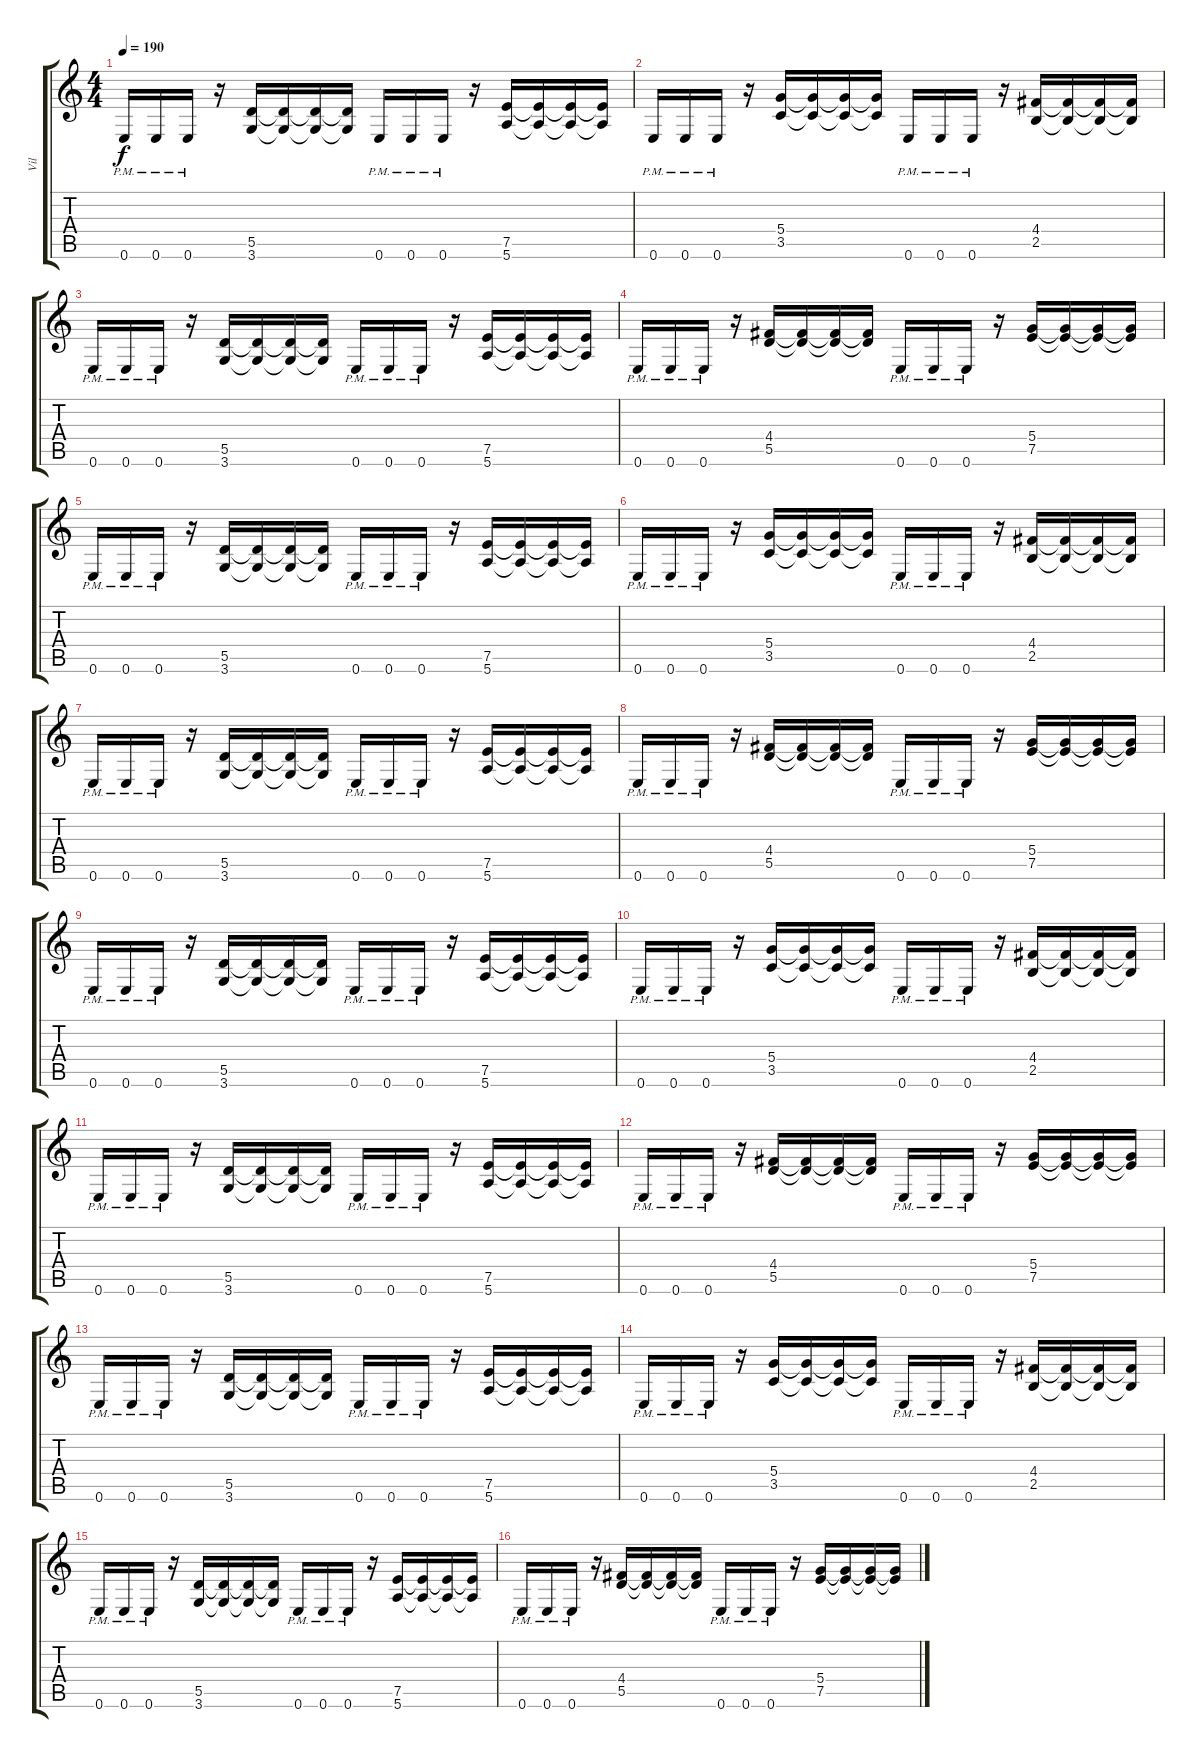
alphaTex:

\track ("Vil" "Vil") {instrument overdrivenguitar}
\staff {score tabs}
\tuning (E4 B3 G3 D3 A2 E2) {hide}
\ts (4 4)
\tempo 190
\clef g2
\ks c
0.6{pm}.16{dy f} 0.6{pm}.16 0.6{pm}.16 r.16 (5.5 3.6).16 (5.5{t} 3.6{t}).16 (5.5{t} 3.6{t}).16 (5.5{t} 3.6{t}).16 0.6{pm}.16 0.6{pm}.16 0.6{pm}.16 r.16 (7.5 5.6).16 (7.5{t} 5.6{t}).16 (7.5{t} 5.6{t}).16 (7.5{t} 5.6{t}).16 |
0.6{pm}.16 0.6{pm}.16 0.6{pm}.16 r.16 (5.4 3.5).16 (5.4{t} 3.5{t}).16 (5.4{t} 3.5{t}).16 (5.4{t} 3.5{t}).16 0.6{pm}.16 0.6{pm}.16 0.6{pm}.16 r.16 (4.4 2.5).16 (4.4{t} 2.5{t}).16 (4.4{t} 2.5{t}).16 (4.4{t} 2.5{t}).16 |
0.6{pm}.16 0.6{pm}.16 0.6{pm}.16 r.16 (5.5 3.6).16 (5.5{t} 3.6{t}).16 (5.5{t} 3.6{t}).16 (5.5{t} 3.6{t}).16 0.6{pm}.16 0.6{pm}.16 0.6{pm}.16 r.16 (7.5 5.6).16 (7.5{t} 5.6{t}).16 (7.5{t} 5.6{t}).16 (7.5{t} 5.6{t}).16 |
0.6{pm}.16 0.6{pm}.16 0.6{pm}.16 r.16 (4.4 5.5).16 (4.4{t} 5.5{t}).16 (4.4{t} 5.5{t}).16 (4.4{t} 5.5{t}).16 0.6{pm}.16 0.6{pm}.16 0.6{pm}.16 r.16 (5.4 7.5).16 (5.4{t} 7.5{t}).16 (5.4{t} 7.5{t}).16 (5.4{t} 7.5{t}).16 |
0.6{pm}.16 0.6{pm}.16 0.6{pm}.16 r.16 (5.5 3.6).16 (5.5{t} 3.6{t}).16 (5.5{t} 3.6{t}).16 (5.5{t} 3.6{t}).16 0.6{pm}.16 0.6{pm}.16 0.6{pm}.16 r.16 (7.5 5.6).16 (7.5{t} 5.6{t}).16 (7.5{t} 5.6{t}).16 (7.5{t} 5.6{t}).16 |
0.6{pm}.16 0.6{pm}.16 0.6{pm}.16 r.16 (5.4 3.5).16 (5.4{t} 3.5{t}).16 (5.4{t} 3.5{t}).16 (5.4{t} 3.5{t}).16 0.6{pm}.16 0.6{pm}.16 0.6{pm}.16 r.16 (4.4 2.5).16 (4.4{t} 2.5{t}).16 (4.4{t} 2.5{t}).16 (4.4{t} 2.5{t}).16 |
0.6{pm}.16 0.6{pm}.16 0.6{pm}.16 r.16 (5.5 3.6).16 (5.5{t} 3.6{t}).16 (5.5{t} 3.6{t}).16 (5.5{t} 3.6{t}).16 0.6{pm}.16 0.6{pm}.16 0.6{pm}.16 r.16 (7.5 5.6).16 (7.5{t} 5.6{t}).16 (7.5{t} 5.6{t}).16 (7.5{t} 5.6{t}).16 |
0.6{pm}.16 0.6{pm}.16 0.6{pm}.16 r.16 (4.4 5.5).16 (4.4{t} 5.5{t}).16 (4.4{t} 5.5{t}).16 (4.4{t} 5.5{t}).16 0.6{pm}.16 0.6{pm}.16 0.6{pm}.16 r.16 (5.4 7.5).16 (5.4{t} 7.5{t}).16 (5.4{t} 7.5{t}).16 (5.4{t} 7.5{t}).16 |
0.6{pm}.16 0.6{pm}.16 0.6{pm}.16 r.16 (5.5 3.6).16 (5.5{t} 3.6{t}).16 (5.5{t} 3.6{t}).16 (5.5{t} 3.6{t}).16 0.6{pm}.16 0.6{pm}.16 0.6{pm}.16 r.16 (7.5 5.6).16 (7.5{t} 5.6{t}).16 (7.5{t} 5.6{t}).16 (7.5{t} 5.6{t}).16 |
0.6{pm}.16 0.6{pm}.16 0.6{pm}.16 r.16 (5.4 3.5).16 (5.4{t} 3.5{t}).16 (5.4{t} 3.5{t}).16 (5.4{t} 3.5{t}).16 0.6{pm}.16 0.6{pm}.16 0.6{pm}.16 r.16 (4.4 2.5).16 (4.4{t} 2.5{t}).16 (4.4{t} 2.5{t}).16 (4.4{t} 2.5{t}).16 |
0.6{pm}.16 0.6{pm}.16 0.6{pm}.16 r.16 (5.5 3.6).16 (5.5{t} 3.6{t}).16 (5.5{t} 3.6{t}).16 (5.5{t} 3.6{t}).16 0.6{pm}.16 0.6{pm}.16 0.6{pm}.16 r.16 (7.5 5.6).16 (7.5{t} 5.6{t}).16 (7.5{t} 5.6{t}).16 (7.5{t} 5.6{t}).16 |
0.6{pm}.16 0.6{pm}.16 0.6{pm}.16 r.16 (4.4 5.5).16 (4.4{t} 5.5{t}).16 (4.4{t} 5.5{t}).16 (4.4{t} 5.5{t}).16 0.6{pm}.16 0.6{pm}.16 0.6{pm}.16 r.16 (5.4 7.5).16 (5.4{t} 7.5{t}).16 (5.4{t} 7.5{t}).16 (5.4{t} 7.5{t}).16 |
0.6{pm}.16 0.6{pm}.16 0.6{pm}.16 r.16 (5.5 3.6).16 (5.5{t} 3.6{t}).16 (5.5{t} 3.6{t}).16 (5.5{t} 3.6{t}).16 0.6{pm}.16 0.6{pm}.16 0.6{pm}.16 r.16 (7.5 5.6).16 (7.5{t} 5.6{t}).16 (7.5{t} 5.6{t}).16 (7.5{t} 5.6{t}).16 |
0.6{pm}.16 0.6{pm}.16 0.6{pm}.16 r.16 (5.4 3.5).16 (5.4{t} 3.5{t}).16 (5.4{t} 3.5{t}).16 (5.4{t} 3.5{t}).16 0.6{pm}.16 0.6{pm}.16 0.6{pm}.16 r.16 (4.4 2.5).16 (4.4{t} 2.5{t}).16 (4.4{t} 2.5{t}).16 (4.4{t} 2.5{t}).16 |
0.6{pm}.16 0.6{pm}.16 0.6{pm}.16 r.16 (5.5 3.6).16 (5.5{t} 3.6{t}).16 (5.5{t} 3.6{t}).16 (5.5{t} 3.6{t}).16 0.6{pm}.16 0.6{pm}.16 0.6{pm}.16 r.16 (7.5 5.6).16 (7.5{t} 5.6{t}).16 (7.5{t} 5.6{t}).16 (7.5{t} 5.6{t}).16 |
0.6{pm}.16 0.6{pm}.16 0.6{pm}.16 r.16 (4.4 5.5).16 (4.4{t} 5.5{t}).16 (4.4{t} 5.5{t}).16 (4.4{t} 5.5{t}).16 0.6{pm}.16 0.6{pm}.16 0.6{pm}.16 r.16 (5.4 7.5).16 (5.4{t} 7.5{t}).16 (5.4{t} 7.5{t}).16 (5.4{t} 7.5{t}).16
